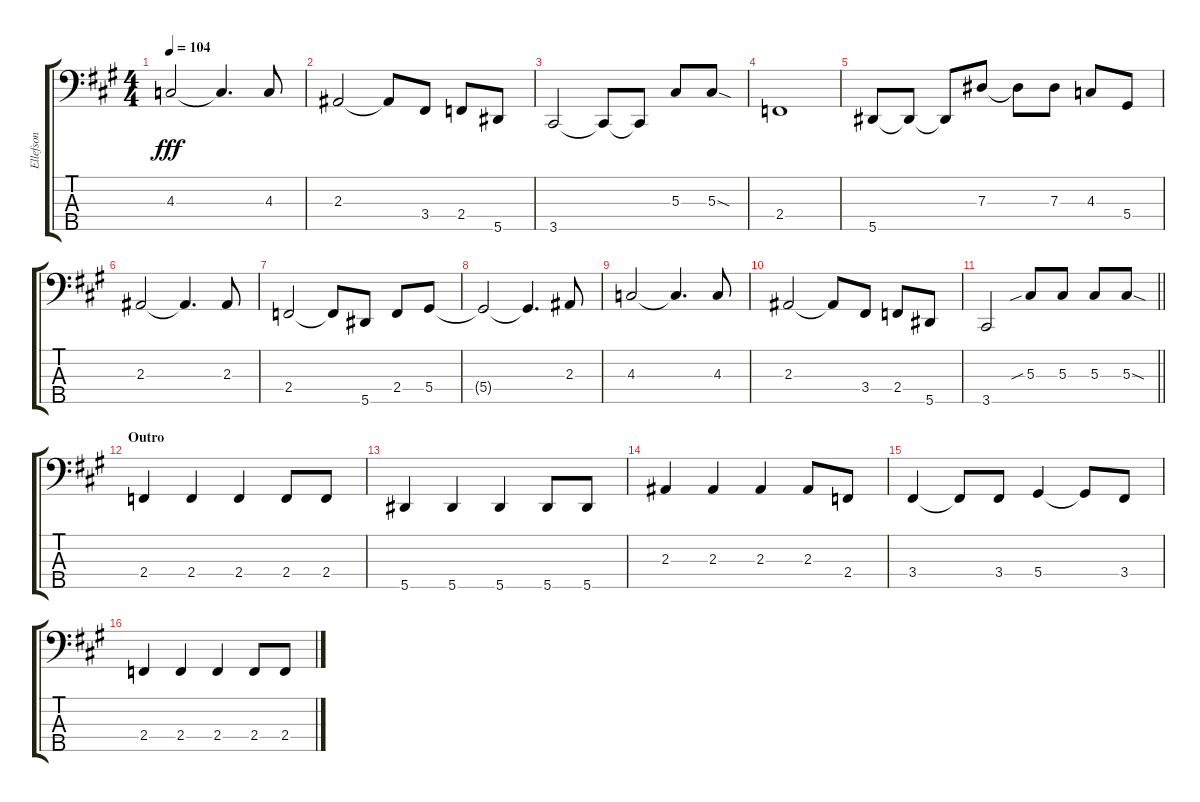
\track ("Ellefson" "Ellefson") {instrument electricbasspick}
\staff {score tabs}
\tuning (Gb2 Db2 Ab1 Eb1 Bb0) {hide}
\ts (4 4)
\tempo 104
\clef f4
\ks a
4.3.2{dy fff} 4.3{t}.4{d} 4.3.8 |
2.3.2 2.3{t}.8 3.4.8 2.4.8 5.5.8 |
3.5.2 3.5{t}.8 3.5{t}.8 5.3.8 5.3{sod}.8 |
2.4.1 |
5.5.8 5.5{t}.8 5.5{t}.8 7.3.8 7.3{t}.8 7.3.8 4.3.8 5.4.8 |
2.3.2 2.3{t}.4{d} 2.3.8 |
2.4.2 2.4{t}.8 5.5.8 2.4.8 5.4.8 |
5.4{t}.2 5.4{t}.4{d} 2.3.8 |
4.3.2 4.3{t}.4{d} 4.3.8 |
2.3.2 2.3{t}.8 3.4.8 2.4.8 5.5.8 |
\barLineRight lightlight
3.5.2 5.3{sib}.8 5.3.8 5.3.8 5.3{sod}.8 |
\section ("" "Outro")
2.4.4 2.4.4 2.4.4 2.4.8 2.4.8 |
5.5.4 5.5.4 5.5.4 5.5.8 5.5.8 |
2.3.4 2.3.4 2.3.4 2.3.8 2.4.8 |
3.4.4 3.4{t}.8 3.4.8 5.4.4 5.4{t}.8 3.4.8 |
2.4.4 2.4.4 2.4.4 2.4.8 2.4.8
